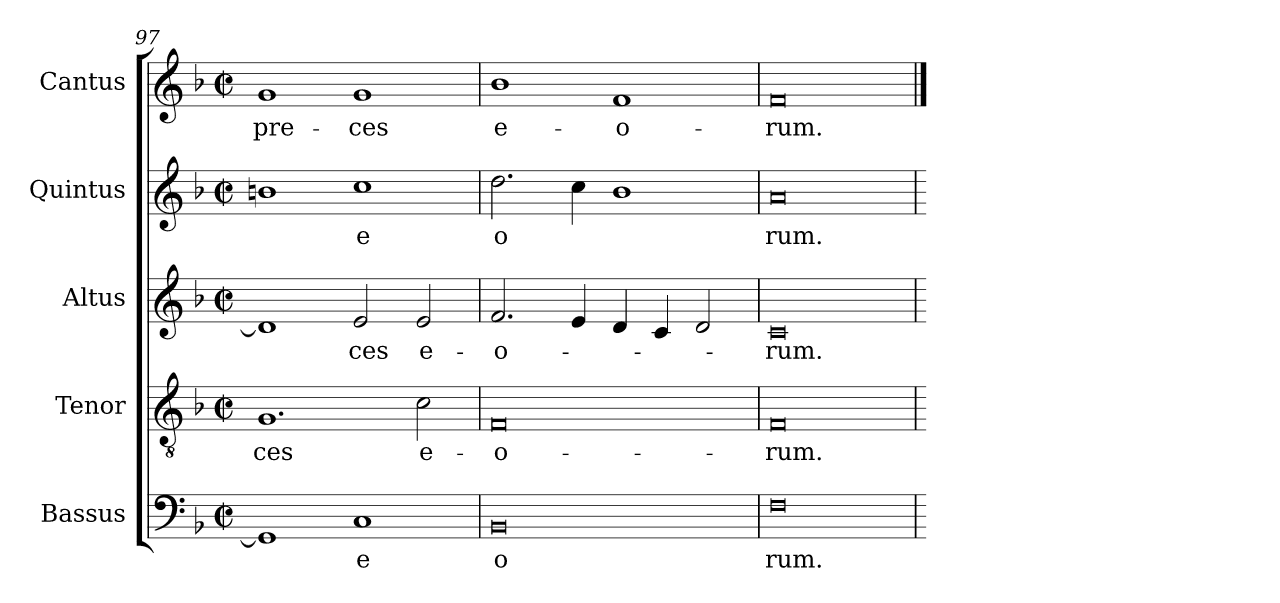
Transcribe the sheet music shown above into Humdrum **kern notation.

**kern	**text	**kern	**text	**kern	**text	**kern	**text	**kern	**text
*part5	*part5	*part4	*part4	*part3	*part3	*part2	*part2	*part1	*part1
*staff5	*staff5	*staff4	*staff4	*staff3	*staff3	*staff2	*staff2	*staff1	*staff1
*I"Bassus	*	*I"Tenor	*	*I"Altus	*	*I"Quintus	*	*I"Cantus	*
*clefF4	*	*clefGv2	*	*clefG2	*	*clefG2	*	*clefG2	*
*k[b-]	*	*k[b-]	*	*k[b-]	*	*k[b-]	*	*k[b-]	*
*F:	*	*F:	*	*F:	*	*F:	*	*F:	*
*M2/2	*	*M2/2	*	*M2/2	*	*M2/2	*	*M2/2	*
*met(c|)	*	*met(c|)	*	*met(c|)	*	*met(c|)	*	*met(c|)	*
=97	=97	=97	=97	=97	=97	=97	=97	=97	=97
!	!	!	!LO:LY:b:cj	!	!	!	!	!	!LO:LY:b:cj
1GG]	.	1.G	-ces	1d]	.	1bn	.	1g	pre-
!	!LO:LY:b:cj	!	!	!	!LO:LY:b:cj	!	!LO:LY:b:cj	!	!LO:LY:b:cj
1C	e	.	.	2e/	-ces	1cc	e	1g	-ces
!	!	!	!LO:LY:b:cj	!	!LO:LY:b:cj	!	!	!	!
.	.	2c\	e-	2e/	e-	.	.	.	.
=98	=98	=98	=98	=98	=98	=98	=98	=98	=98
!	!LO:LY:b:cj	!	!LO:LY:b:cj	!	!LO:LY:b:cj	!	!LO:LY:b:cj	!	!LO:LY:b:cj
0BB-	o	0F	-o-	2.f/	-o-	2.dd\	o	1b-	e-
.	.	.	.	4e/	.	4cc\	.	.	.
!	!	!	!	!	!	!	!	!	!LO:LY:b:cj
.	.	.	.	4d/	.	1b-	.	1f	-o-
.	.	.	.	4c/	.	.	.	.	.
.	.	.	.	2d/	.	.	.	.	.
=99	=99	=99	=99	=99	=99	=99	=99	=99	=99
!	!LO:LY:b:cj	!	!LO:LY:b:cj	!	!LO:LY:b:cj	!	!LO:LY:b:cj	!	!LO:LY:b:cj
0F	rum.	0F	-rum.	0c	-rum.	0a	rum.	0f	-rum.
=	==	=	==	=	==	=	==	==	==
*-	*-	*-	*-	*-	*-	*-	*-	*-	*-
